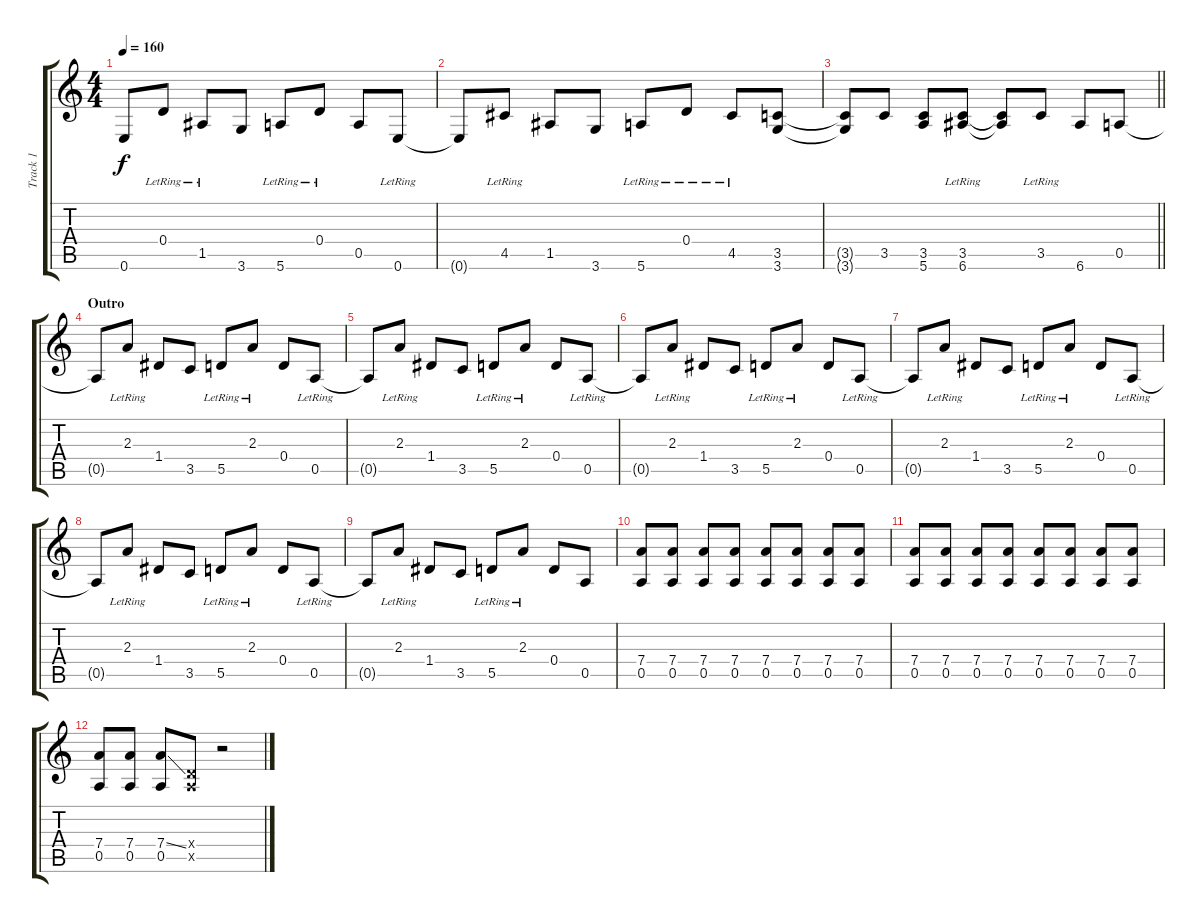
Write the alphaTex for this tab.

\track ("Track 1" "Track 1") {instrument overdrivenguitar}
\staff {score tabs}
\tuning (E4 B3 G3 D3 A2 E2) {hide}
\ts (4 4)
\tempo 160
\clef g2
\ks c
0.6{t}.8{dy f} 0.4{lr}.8 1.5{lr}.8 3.6.8 5.6{lr}.8 0.4{lr}.8 0.5.8 0.6{lr}.8 |
0.6{t}.8 4.5{lr}.8 1.5.8 3.6.8 5.6{lr}.8 0.4{lr}.8 4.5{lr}.8 (3.5 3.6).8 |
\barLineRight lightlight
(3.5{t} 3.6{t}).8 3.5.8 (3.5 5.6).8 (3.5{lr} 6.6{lr}).8 (3.5{t} 6.6{t}).8 3.5{lr}.8 6.6.8 0.5.8 |
\section ("" "Outro")
0.5{t}.8 2.3{lr}.8 1.4.8 3.5.8 5.5{lr}.8 2.3{lr}.8 0.4.8 0.5{lr}.8 |
0.5{t}.8 2.3{lr}.8 1.4.8 3.5.8 5.5{lr}.8 2.3{lr}.8 0.4.8 0.5{lr}.8 |
0.5{t}.8 2.3{lr}.8 1.4.8 3.5.8 5.5{lr}.8 2.3{lr}.8 0.4.8 0.5{lr}.8 |
0.5{t}.8 2.3{lr}.8 1.4.8 3.5.8 5.5{lr}.8 2.3{lr}.8 0.4.8 0.5{lr}.8 |
0.5{t}.8 2.3{lr}.8 1.4.8 3.5.8 5.5{lr}.8 2.3{lr}.8 0.4.8 0.5{lr}.8 |
0.5{t}.8 2.3{lr}.8 1.4.8 3.5.8 5.5{lr}.8 2.3{lr}.8 0.4.8 0.5.8 |
(7.4 0.5).8 (7.4 0.5).8 (7.4 0.5).8 (7.4 0.5).8 (7.4 0.5).8 (7.4 0.5).8 (7.4 0.5).8 (7.4 0.5).8 |
(7.4 0.5).8 (7.4 0.5).8 (7.4 0.5).8 (7.4 0.5).8 (7.4 0.5).8 (7.4 0.5).8 (7.4 0.5).8 (7.4 0.5).8 |
(7.4 0.5).8 (7.4 0.5).8 (7.4{ss} 0.5).8 (0.4{x} 0.5{x}).8 r.2
